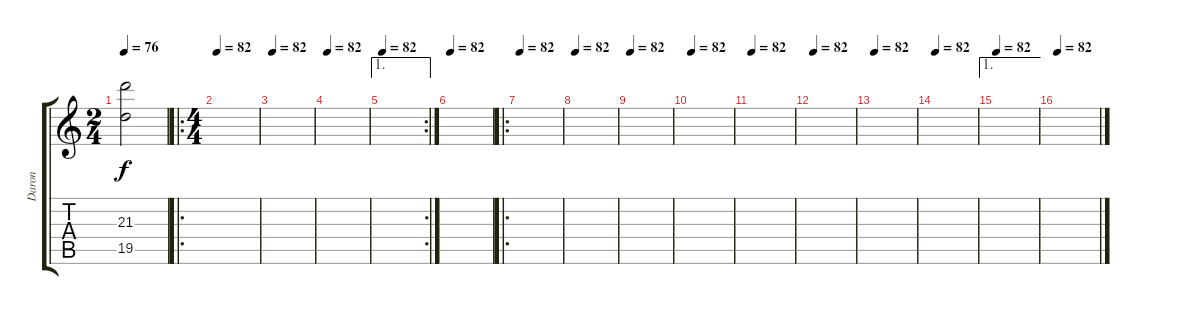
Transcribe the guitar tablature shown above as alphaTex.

\track ("Daron" "Daron") {instrument acousticguitarsteel}
\staff {score tabs}
\tuning (D4 A3 F3 C3 G2 C2) {hide}
\ts (2 4)
\tempo 76
\clef g2
\ks c
(21.3{t} 19.5{t}).2{dy f} |
\ro
\ts (4 4)
\tempo 82
|
\tempo 82
|
\tempo 82
|
\ae 1
\rc 2
\tempo 82
|
\tempo 82
|
\ro
\tempo 82
|
\tempo 82
|
\tempo 82
|
\tempo 82
|
\tempo 82
|
\tempo 82
|
\tempo 82
|
\tempo 82
|
\ae 1
\tempo 82
|
\tempo 82
